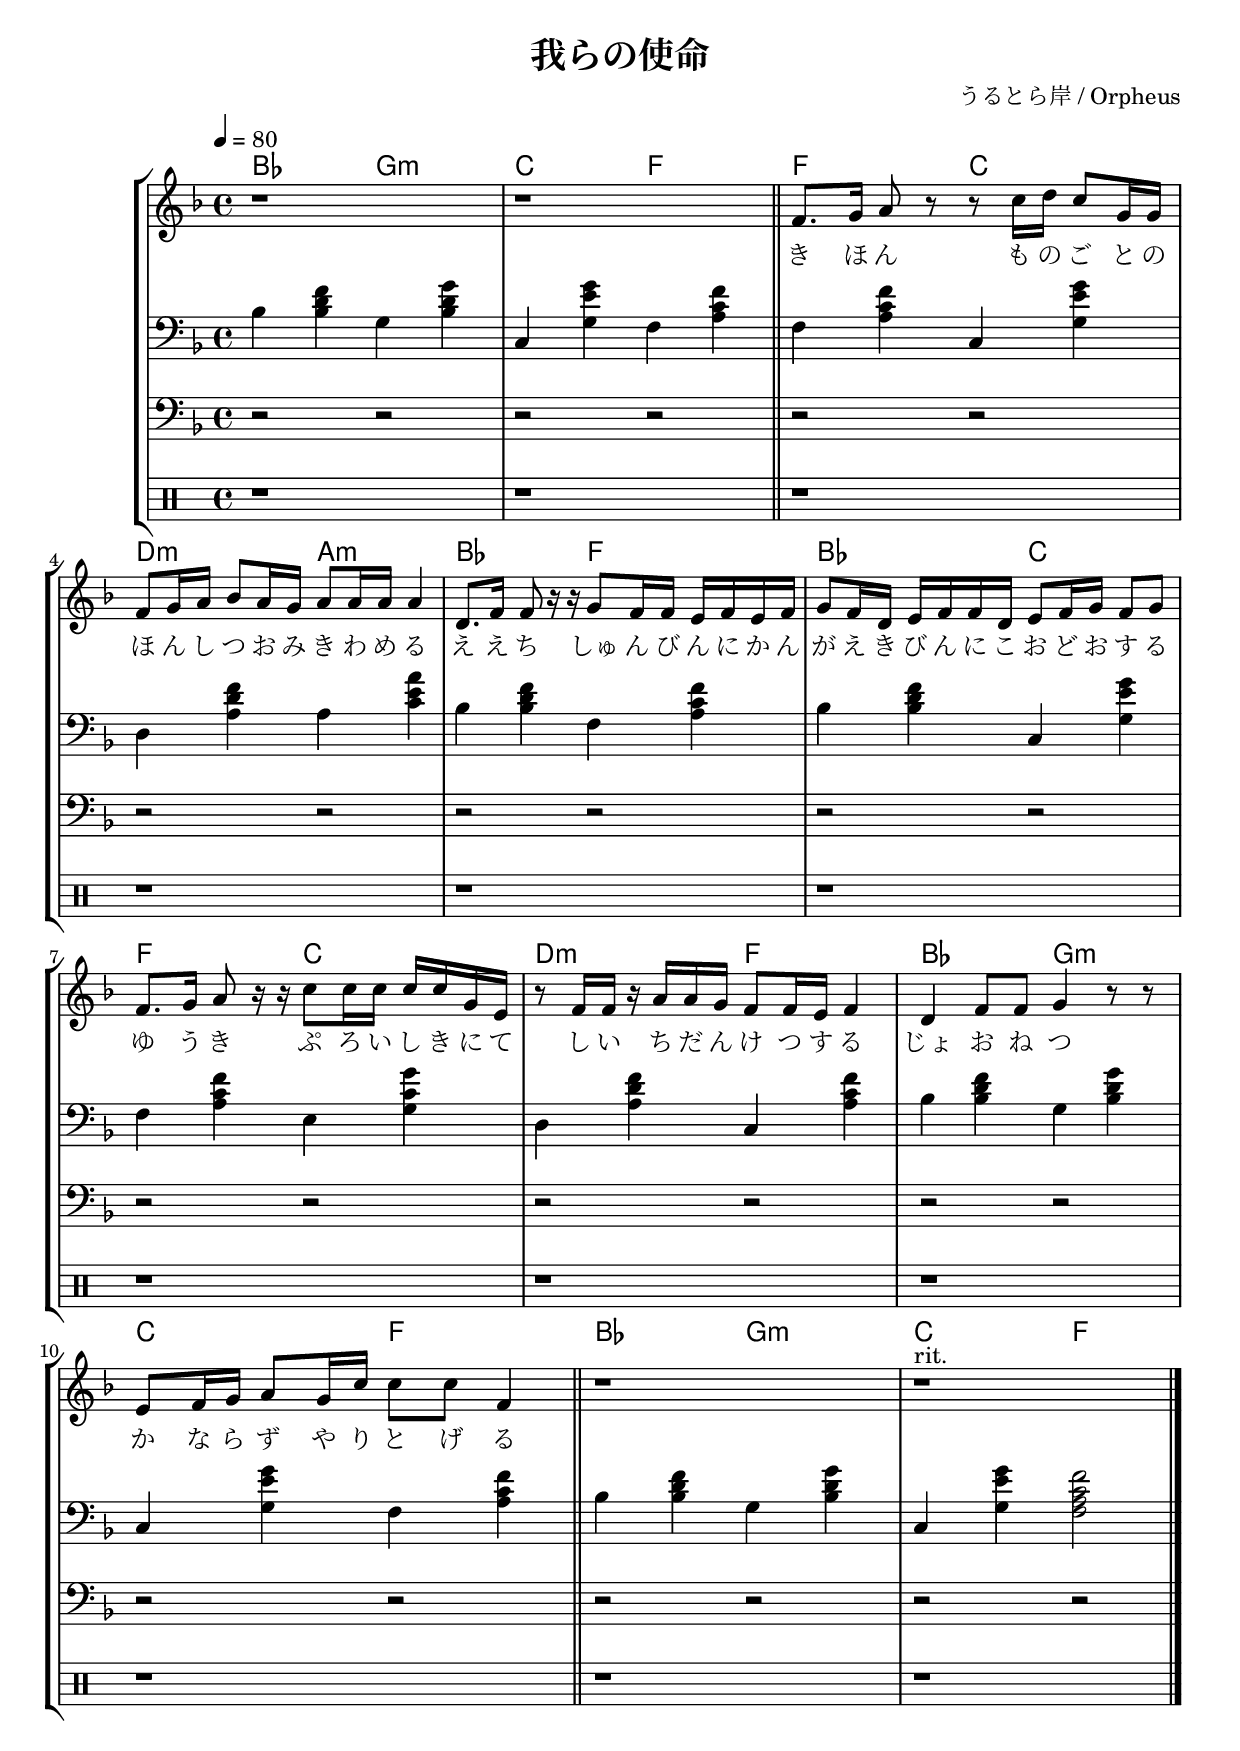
\version "2.12.1"

\header {
	title = \markup {我らの使命}
	composer = \markup \center-column {"うるとら岸 / Orpheus"}
}

harmony = \chordmode {
	bes2 g:m c f 

	f c d:m a:m bes f bes c f c d:m f bes g:m c f 

	bes g:m c f 
}

melody = {
	\key f \major
	\tempo 4 = 80
	r1 | r1   
	\set Staff.midiInstrument = #"fss0.42"
	 f'8.  g'16  a'8  r8  r8  c''16  d''16  c''8  g'16  g'16 
	f'8  g'16  a'16  bes'8  a'16  g'16  a'8  a'16  a'16  a'4 
	d'8.  f'16  f'8  r16  r16  g'8  f'16  f'16  e'16  f'16  e'16  f'16 
	g'8  f'16  d'16  e'16  f'16  f'16  d'16  e'8  f'16  g'16  f'8  g'8 
	f'8.  g'16  a'8  r16  r16  c''8  c''16  c''16  c''16  c''16  g'16  e'16 
	r8  f'16  f'16  r16  a'16  a'16  g'16  f'8  f'16  e'16  f'4 
	d'4  f'8  f'8  g'4  r8  r8 
	e'8  f'16  g'16  a'8  g'16  c''16  c''8  c''8  f'4
	r1 | r1^"rit." \bar "|."
}

words = \lyricmode {
	
	き  ほ  ん  も  の  ご  と  の  ほ  ん  し  つ  お  み  き  わ  め  る  え  え  ち  しゅ  ん  び  ん  に  か  ん  が  え  き  び  ん  に  こ  お  ど  お  す  る  ゆ  う  き  ぷ  ろ  い  し  き  に  て  し  い  ち  だ  ん  け  つ  す  る  じょ  お  ね  つ  か  な  ら  ず  や  り  と  げ  る  
	
}

tempochange = {
	\tempo 4 = 80
	r1 | r1 \bar "||"
	\tempo 4 = 80
	r1 | r1 | r1 | r1 | r1 | r1 | r1 | r1 \bar "||"
	\tempo 4 = 80
	r1 | \tempo 4 = 60 r2 \tempo 4 = 53 r2 \bar "|."
}

mainacc = {
	\clef bass
	\set Staff.midiInstrument = #"String Ensemble 1"
	\key f \major
	\tempo 4 = 80
	bes4 <bes d' f'>4
	g4 <bes d' g'>4
	c4 <g e' g'>4
	f4 <a c' f'>4
	\bar "||"

	\set Staff.midiInstrument = #"String Ensemble 1"
	f4 <a c' f'>4
	c4 <g e' g'>4
	d4 <a d' f'>4
	a4 <c' e' a'>4
	bes4 <bes d' f'>4
	f4 <a c' f'>4
	bes4 <bes d' f'>4
	c4 <g e' g'>4
	f4 <a c' f'>4
	e4 <g c' g'>4
	d4 <a d' f'>4
	c4 <a c' f'>4
	bes4 <bes d' f'>4
	g4 <bes d' g'>4
	c4 <g e' g'>4
	f4 <a c' f'>4
	\bar "||"

	\set Staff.midiInstrument = #"String Ensemble 1"
	bes4 <bes d' f'>4
	g4 <bes d' g'>4
	c4 <g e' g'>4
	<f a c' f'>2
	\bar "|."
}

subacc = {
	\clef bass
	\set Staff.midiInstrument = #"Pizzicato Strings"
	\key f \major
	\tempo 4 = 80
	r2
	r2
	r2
	r2
	\bar "||"

	\set Staff.midiInstrument = #"Pizzicato Strings"
	r2
	r2
	r2
	r2
	r2
	r2
	r2
	r2
	r2
	r2
	r2
	r2
	r2
	r2
	r2
	r2
	\bar "||"

	\set Staff.midiInstrument = #"Pizzicato Strings"
	r2
	r2
	r2
	r2
	\bar "|."
}

percA = {
	\drummode {
	r1 |r1 \bar "||"
	r1 |r1 |r1 |r1 |r1 |r1 |r1 |r1 \bar "||"
	r1 |r1 \bar "|."
	}
}

percB = {
	\drummode {
	r1 |r1 \bar "||"
	r1 |r1 |r1 |r1 |r1 |r1 |r1 |r1 \bar "||"
	r1 |r1 \bar "|."
	}
}

percC = {
	\drummode {
	r1 |r1 \bar "||"
	r1 |r1 |r1 |r1 |r1 |r1 |r1 |r1 \bar "||"
	r1 |r1 \bar "|."
	}
}

percD = {
	\drummode {
	r1 |r1 \bar "||"
	r1 |r1 |r1 |r1 |r1 |r1 |r1 |r1 \bar "||"
	r1 |r1 \bar "|."
	}
}

percE = {
	\drummode {
	r1 |r1 \bar "||"
	r1 |r1 |r1 |r1 |r1 |r1 |r1 |r1 \bar "||"
	r1 |r1 \bar "|."
	}
}

\score {
	<<
		\new StaffGroup <<
			\new ChordNames {\harmony}
			\new Voice = "melody" {\melody}
			\new Lyrics \lyricsto "melody" \words
			\new Staff = "mainacc" {\mainacc}
			\new Staff = "subacc" {\subacc}
			\new DrumStaff <<
				\new DrumVoice {\percA}
				\new DrumVoice {\percB}
				\new DrumVoice {\percC}
				\new DrumVoice {\percD}
				\new DrumVoice {\percE}
			>>
		>>
	>>
	\layout { }
}
